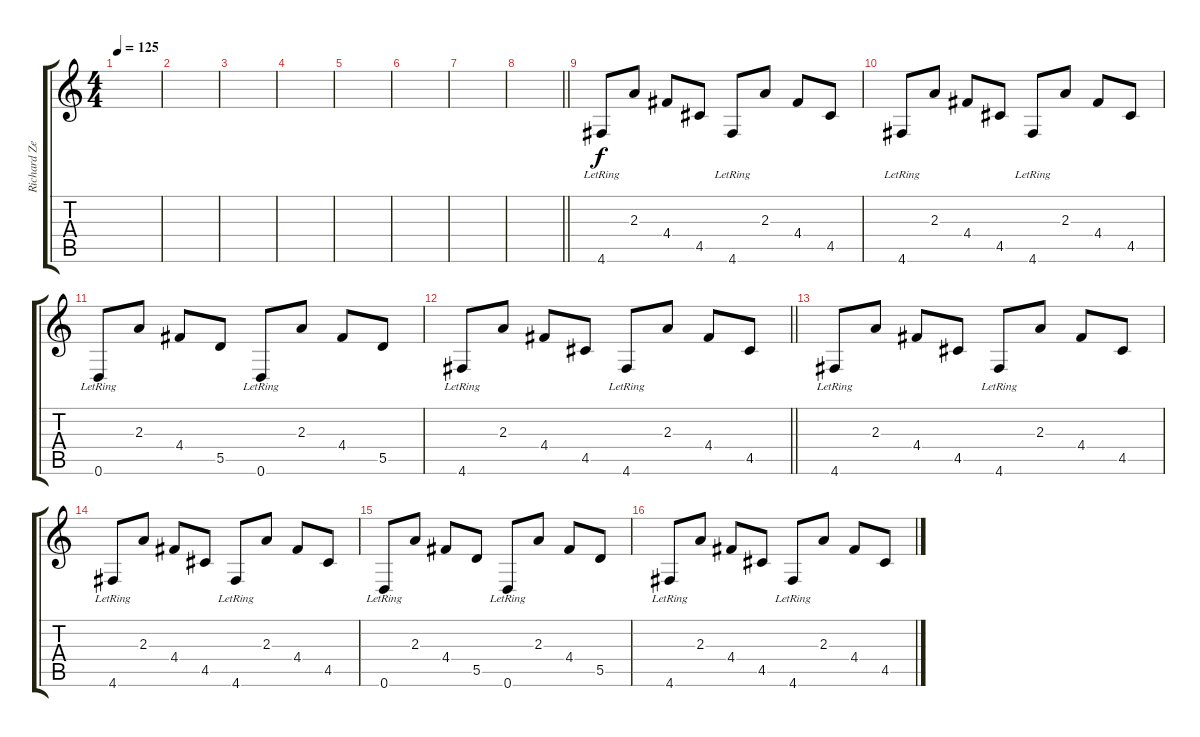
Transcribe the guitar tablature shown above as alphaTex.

\track ("Richard Ze Kruspe" "Richard Ze") {instrument acousticguitarnylon}
\staff {score tabs}
\tuning (E4 B3 G3 D3 A2 D2) {hide}
\ts (4 4)
\tempo 125
\clef g2
\ks c
|
|
|
|
|
|
|
\barLineRight lightlight
|
4.6{lr}.8 2.3.8 4.4.8 4.5.8 4.6{lr}.8 2.3.8 4.4.8 4.5.8 |
4.6{lr}.8 2.3.8 4.4.8 4.5.8 4.6{lr}.8 2.3.8 4.4.8 4.5.8 |
0.6{lr}.8 2.3.8 4.4.8 5.5.8 0.6{lr}.8 2.3.8 4.4.8 5.5.8 |
\barLineRight lightlight
4.6{lr}.8 2.3.8 4.4.8 4.5.8 4.6{lr}.8 2.3.8 4.4.8 4.5.8 |
4.6{lr}.8 2.3.8 4.4.8 4.5.8 4.6{lr}.8 2.3.8 4.4.8 4.5.8 |
4.6{lr}.8 2.3.8 4.4.8 4.5.8 4.6{lr}.8 2.3.8 4.4.8 4.5.8 |
0.6{lr}.8 2.3.8 4.4.8 5.5.8 0.6{lr}.8 2.3.8 4.4.8 5.5.8 |
4.6{lr}.8 2.3.8 4.4.8 4.5.8 4.6{lr}.8 2.3.8 4.4.8 4.5.8
